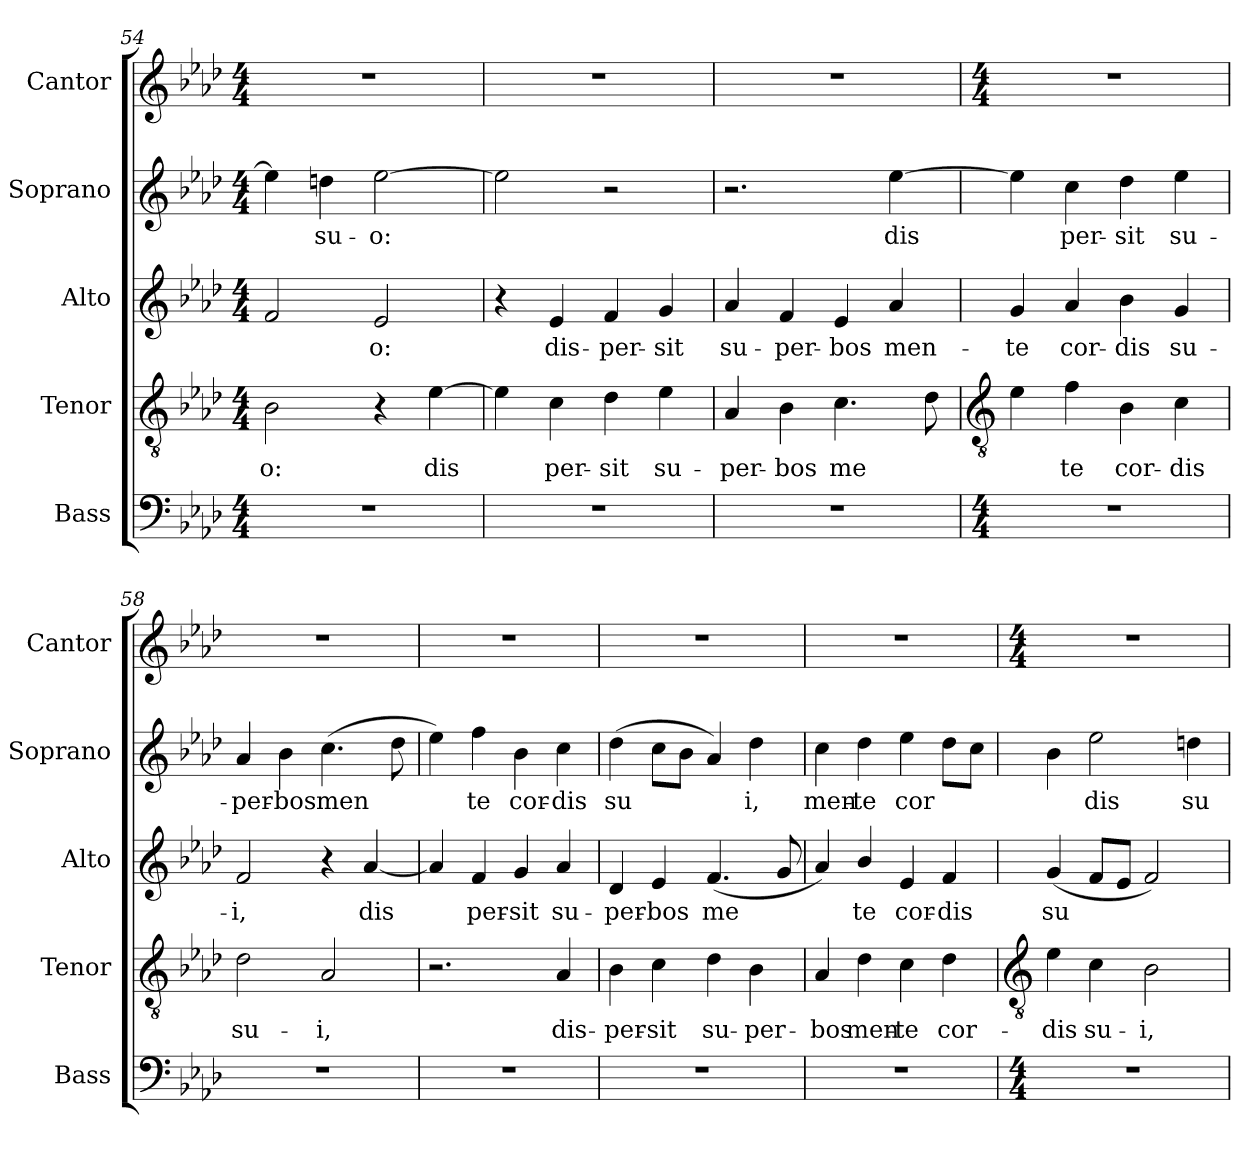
**kern	**kern	**text	**kern	**text	**kern	**text	**kern
*part5	*part4	*part4	*part3	*part3	*part2	*part2	*part1
*staff5	*staff4	*staff4	*staff3	*staff3	*staff2	*staff2	*staff1
*I"Bass	*I"Tenor	*	*I"Alto	*	*I"Soprano	*	*I"Cantor
*I'Bass	*I'Tenor	*	*I'Alto	*	*I'Soprano	*	*I'Cantor
*clefF4	*clefGv2	*	*clefG2	*	*clefG2	*	*clefG2
*k[b-e-a-d-]	*k[b-e-a-d-]	*	*k[b-e-a-d-]	*	*k[b-e-a-d-]	*	*k[b-e-a-d-]
*A-:	*A-:	*	*A-:	*	*A-:	*	*A-:
*M4/4	*M4/4	*	*M4/4	*	*M4/4	*	*M4/4
=54	=54	=54	=54	=54	=54	=54	=54
!	!	!LO:LY:b	!	!	!	!	!
1r	2B-	-o:	2f	.	4ee-]	.	1r
!	!	!	!	!	!	!LO:LY:b	!
.	.	.	.	.	4dd	su-	.
!	!	!	!	!LO:LY:b	!	!LO:LY:b	!
.	4r	.	2e-	o:	[2ee-	-o:	.
!	!	!LO:LY:b	!	!	!	!	!
.	[4e-	dis	.	.	.	.	.
=55	=55	=55	=55	=55	=55	=55	=55
1r	4e-]	.	4r	.	2ee-]	.	1r
!	!	!LO:LY:b	!	!LO:LY:b	!	!	!
.	4c	per-	4e-	dis-	.	.	.
!	!	!LO:LY:b	!	!LO:LY:b	!	!	!
.	4d-	-sit	4f	-per-	2r	.	.
!	!	!LO:LY:b	!	!LO:LY:b	!	!	!
.	4e-	su-	4g	-sit	.	.	.
=56	=56	=56	=56	=56	=56	=56	=56
!	!	!LO:LY:b	!	!LO:LY:b	!	!	!
1r	4A-	-per-	4a-	su-	2.r	.	1r
!	!	!LO:LY:b	!	!LO:LY:b	!	!	!
.	4B-	-bos	4f	-per-	.	.	.
!	!	!LO:LY:b	!	!LO:LY:b	!	!	!
.	4.c	me	4e-	-bos	.	.	.
!	!	!	!	!LO:LY:b	!	!LO:LY:b	!
.	.	.	4a-	men-	[4ee-	dis	.
.	8d-	.	.	.	.	.	.
!!LO:LB:g=z
=57	=57	=57	=57	=57	=57	=57	=57
*	*clefGv2	*	*	*	*	*	*
*M4/4	*	*	*	*	*	*	*M4/4
!	!	!	!	!LO:LY:b	!	!	!
1r	4e-	.	4g	-te	4ee-]	.	1r
!	!	!LO:LY:b	!	!LO:LY:b	!	!LO:LY:b	!
.	4f	te	4a-	cor-	4cc	per-	.
!	!	!LO:LY:b	!	!LO:LY:b	!	!LO:LY:b	!
.	4B-	cor-	4b-	-dis	4dd-	-sit	.
!	!	!LO:LY:b	!	!LO:LY:b	!	!LO:LY:b	!
.	4c	-dis	4g	su-	4ee-	su-	.
=58	=58	=58	=58	=58	=58	=58	=58
!	!	!LO:LY:b	!	!LO:LY:b	!	!LO:LY:b	!
1r	2d-	su-	2f	-i,	4a-	-per-	1r
!	!	!	!	!	!	!LO:LY:b	!
.	.	.	.	.	4b-	-bos	.
!	!	!LO:LY:b	!	!	!	!LO:LY:b	!
.	2A-	-i,	4r	.	(>4.cc	men	.
!	!	!	!	!LO:LY:b	!	!	!
.	.	.	[4a-	dis	.	.	.
.	.	.	.	.	8dd-	.	.
=59	=59	=59	=59	=59	=59	=59	=59
1r	2.r	.	4a-]	.	4ee-)	.	1r
!	!	!	!	!LO:LY:b	!	!LO:LY:b	!
.	.	.	4f	per-	4ff	te	.
!	!	!	!	!LO:LY:b	!	!LO:LY:b	!
.	.	.	4g	-sit	4b-	cor-	.
!	!	!LO:LY:b	!	!LO:LY:b	!	!LO:LY:b	!
.	4A-	dis-	4a-	su-	4cc	-dis	.
=60	=60	=60	=60	=60	=60	=60	=60
!	!	!LO:LY:b	!	!LO:LY:b	!	!LO:LY:b	!
1r	4B-	-per-	4d-	-per-	(>4dd-	su	1r
!	!	!LO:LY:b	!	!LO:LY:b	!	!	!
.	4c	-sit	4e-	-bos	8ccL	.	.
.	.	.	.	.	8b-J	.	.
!	!	!LO:LY:b	!	!LO:LY:b	!	!	!
.	4d-	su-	(<4.f	me	4a-)	.	.
!	!	!LO:LY:b	!	!	!	!LO:LY:b	!
.	4B-	-per-	.	.	4dd-	i,	.
.	.	.	8g	.	.	.	.
=61	=61	=61	=61	=61	=61	=61	=61
!	!	!LO:LY:b	!	!	!	!LO:LY:b	!
1r	4A-	-bos	4a-)	.	4cc	men-	1r
!	!	!LO:LY:b	!	!LO:LY:b	!	!LO:LY:b	!
.	4d-	men-	4b-/	te	4dd-	-te	.
!	!	!LO:LY:b	!	!LO:LY:b	!	!LO:LY:b	!
.	4c	-te	4e-	cor-	4ee-	cor	.
!	!	!LO:LY:b	!	!LO:LY:b	!	!	!
.	4d-	cor-	4f	-dis	8dd-L	.	.
.	.	.	.	.	8ccJ	.	.
!!LO:LB:g=z
=62	=62	=62	=62	=62	=62	=62	=62
*	*clefGv2	*	*	*	*	*	*
*M4/4	*	*	*	*	*	*	*M4/4
!	!	!LO:LY:b	!	!LO:LY:b	!	!	!
1r	4e-	-dis	(<4g	su	4b-	.	1r
!	!	!LO:LY:b	!	!	!	!LO:LY:b	!
.	4c	su-	8fL	.	2ee-	dis	.
.	.	.	8e-J	.	.	.	.
!	!	!LO:LY:b	!	!	!	!	!
.	2B-	-i,	2f)	.	.	.	.
!	!	!	!	!	!	!LO:LY:b	!
.	.	.	.	.	4dd	su-	.
=	=	=	=	=	=	=	=
*-	*-	*-	*-	*-	*-	*-	*-
